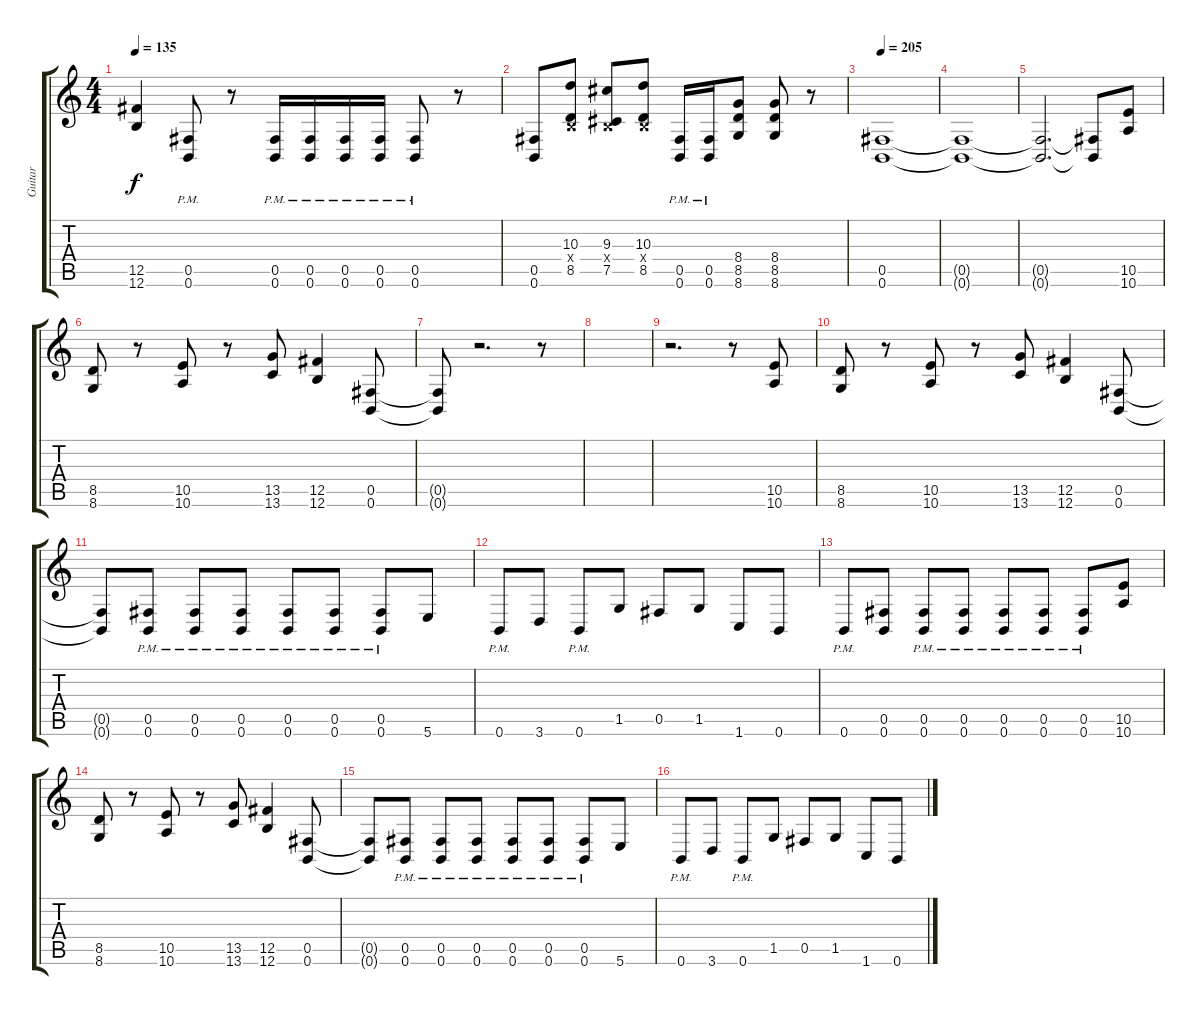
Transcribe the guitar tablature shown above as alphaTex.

\track ("Guitar" "Guitar") {instrument distortionguitar}
\staff {score tabs}
\tuning (Db4 Ab3 E3 B2 Gb2 B1) {hide}
\ts (4 4)
\tempo 135
\clef g2
\ks c
(12.5 12.6).4{dy f} (0.5{pm} 0.6{pm}).8 r.8 (0.5{pm} 0.6{pm}).16 (0.5{pm} 0.6{pm}).16 (0.5{pm} 0.6{pm}).16 (0.5{pm} 0.6{pm}).16 (0.5{pm} 0.6{pm}).8 r.8 |
(0.5 0.6).8 (10.3 0.4{x} 8.5).8 (9.3 0.4{x} 7.5).8 (10.3 0.4{x} 8.5).8 (0.5{pm} 0.6{pm}).16 (0.5{pm} 0.6{pm}).16 (8.4 8.5 8.6).8 (8.4 8.5 8.6).8 r.8 |
\tempo 205
(0.5 0.6).1 |
(0.5{t} 0.6{t}).1 |
(0.5{t} 0.6{t}).2{d} (0.5{t} 0.6{t}).8 (10.5 10.6).8 |
(8.5 8.6).8 r.8 (10.5 10.6).8 r.8 (13.5 13.6).8 (12.5 12.6).4 (0.5 0.6).8 |
(0.5{t} 0.6{t}).8 r.2{d} r.8 |
|
r.2{d} r.8 (10.5 10.6).8 |
(8.5 8.6).8 r.8 (10.5 10.6).8 r.8 (13.5 13.6).8 (12.5 12.6).4 (0.5 0.6).8 |
(0.5{t} 0.6{t}).8 (0.5{pm} 0.6{pm}).8 (0.5{pm} 0.6{pm}).8 (0.5{pm} 0.6{pm}).8 (0.5{pm} 0.6{pm}).8 (0.5{pm} 0.6{pm}).8 (0.5{pm} 0.6{pm}).8 5.6.8 |
0.6{pm}.8 3.6.8 0.6{pm}.8 1.5.8 0.5.8 1.5.8 1.6.8 0.6.8 |
0.6{pm}.8 (0.5 0.6).8 (0.5{pm} 0.6{pm}).8 (0.5{pm} 0.6{pm}).8 (0.5{pm} 0.6{pm}).8 (0.5{pm} 0.6{pm}).8 (0.5{pm} 0.6{pm}).8 (10.5 10.6).8 |
(8.5 8.6).8 r.8 (10.5 10.6).8 r.8 (13.5 13.6).8 (12.5 12.6).4 (0.5 0.6).8 |
(0.5{t} 0.6{t}).8 (0.5{pm} 0.6{pm}).8 (0.5{pm} 0.6{pm}).8 (0.5{pm} 0.6{pm}).8 (0.5{pm} 0.6{pm}).8 (0.5{pm} 0.6{pm}).8 (0.5{pm} 0.6{pm}).8 5.6.8 |
0.6{pm}.8 3.6.8 0.6{pm}.8 1.5.8 0.5.8 1.5.8 1.6.8 0.6.8
